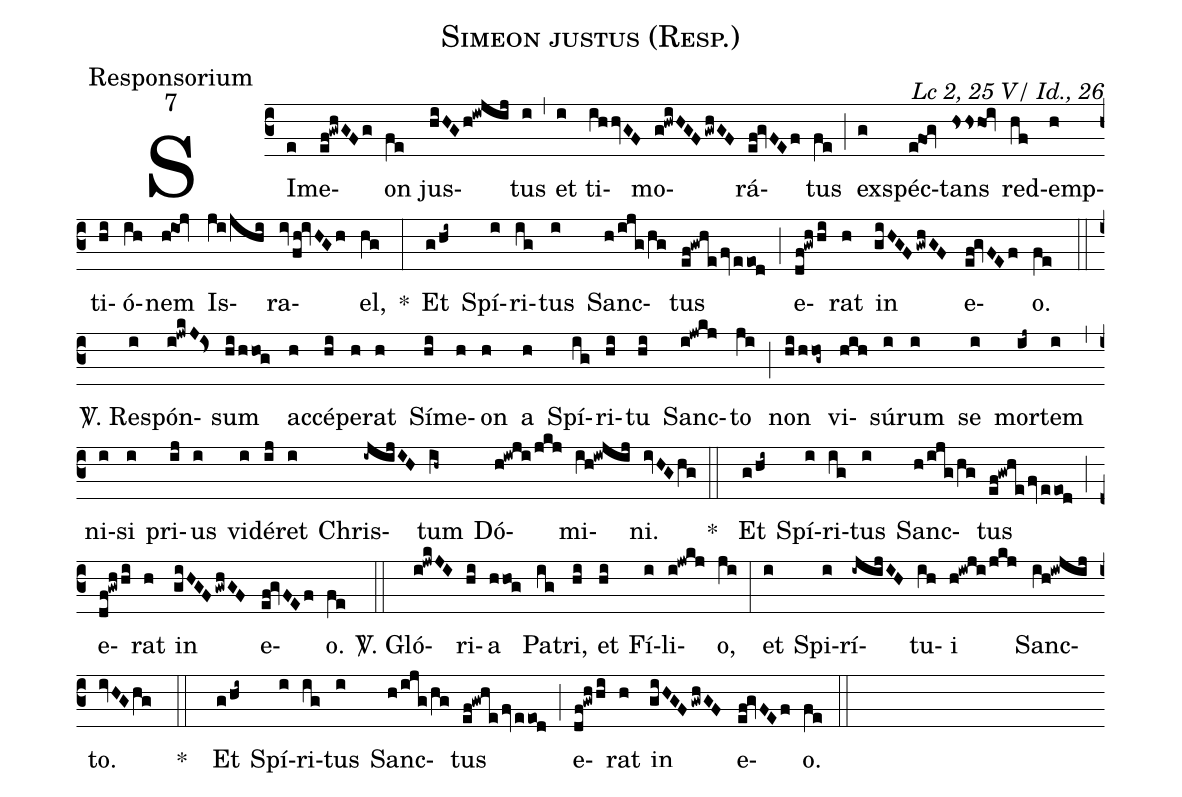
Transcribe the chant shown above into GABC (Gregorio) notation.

name:Simeon justus (Resp.);
office-part:Responsorium;
mode:7;
commentary:Lc 2, 25 V/ Id., 26;
%%
(c3)SI(e)me(ef!gwhGFg)on(fe) jus(hiHGh!iwjij)tus(i) (,) et(i) ti(ihhvGF)mo(g!hwiHGF/gwhGF)rá(ef!gvFEf)tus(fe) (;) ex(g)spéc(e!fog)tans(hsshoi) red(hf)emp(h)ti(hi)ó(ih)nem(h!ioj) Is(ji/jhi)ra(iv/fh!ivHGh)el,(hg) *(:) Et(g/hi~) Spí(i)ri(ig)tus(i) Sanc(h/ijg/hg)tus(ef!gwhe/fv/eeod) (;) e(df!gwhhi)rat(h) in(giHGF/gwhGF) e(ef!gvFEf)o.(fe) (::)

<sp>V/</sp>. Re(i)spón(i!jwkJ!Is>)sum(hi/hhog) ac(h)cé(hi)pe(h)rat(h) Sí(hi)me(h)on(h) a(h) Spí(ig)ri(hi)tu(hi) Sanc(i!jwkj)to(ji) (;) non(hi/hhog~) vi(hih)sú(i)rum(i) se(i) mor(ij~)tem(i) (,) ni(i)si(i) pri(ij)us(i) vi(i)dé(ij)ret(i) Chris(-ijijIH)tum(ih~) Dó(h!iwji/jkj)mi(ih!iwjij)ni.(ivHGhg) (::)
*() Et(g/hi~) Spí(i)ri(ig)tus(i) Sanc(h/ijg/hg)tus(ef!gwhe/fv/eeod) (;) e(df!gwhhi)rat(h) in(giHGF/gwhGF) e(ef!gvFEf)o.(fe) (::)

<sp>V/</sp>. Gló(i!jwkJI)ri(hi)a(hhog) Pa(ig)tri,(hi) et(hi) Fí(i)li(i!jwkj)o,(ji) (:) et(i) Spi(i)rí(-ijijIH)tu(ih)i(h!iwji/jkj) Sanc(ih!iwjij)to.(ivHGhg) ( ::)
*() Et(g/hi~) Spí(i)ri(ig)tus(i) Sanc(h/ijg/hg)tus(ef!gwhe/fv/eeod) (;) e(df!gwhhi)rat(h) in(giHGF/gwhGF) e(ef!gvFEf)o.(fe) (::)
